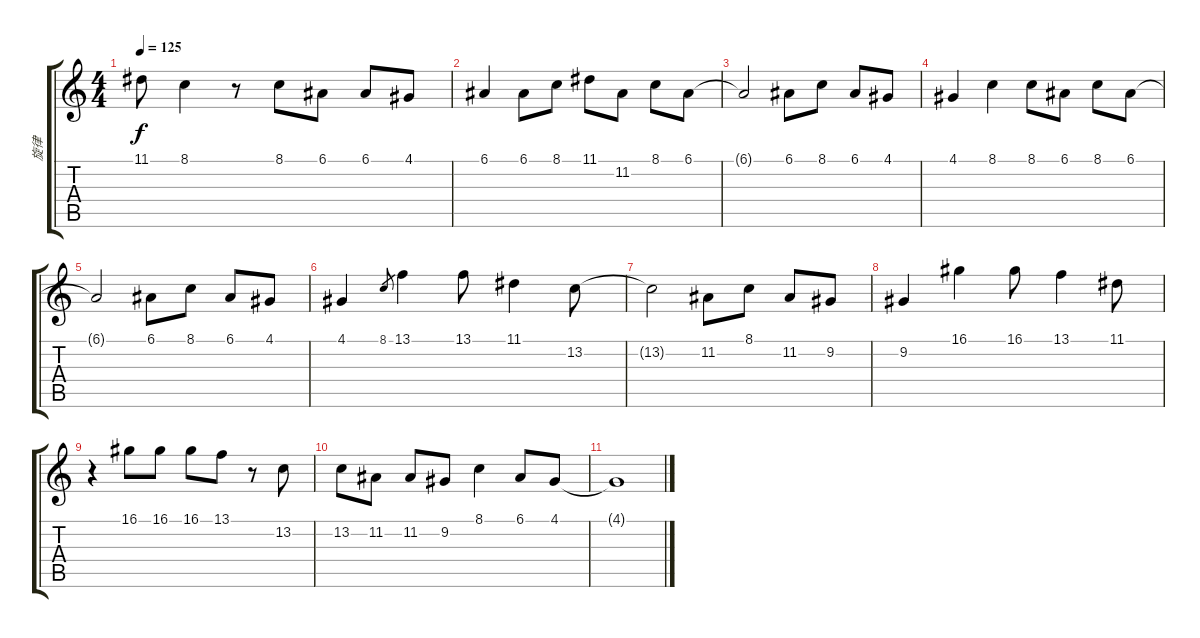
\track ("旋律" "旋律") {instrument flute}
\staff {score tabs}
\tuning (E4 B3 G3 D3 A2 E2) {hide}
\ts (4 4)
\tempo 125
\clef g2
\ks c
11.1{t}.8{dy f} 8.1.4 r.8 8.1.8 6.1.8 6.1.8 4.1.8 |
6.1.4 6.1.8 8.1.8 11.1.8 11.2.8 8.1.8 6.1.8 |
6.1{t}.2 6.1.8 8.1.8 6.1.8 4.1.8 |
4.1.4 8.1.4 8.1.8 6.1.8 8.1.8 6.1.8 |
6.1{t}.2 6.1.8 8.1.8 6.1.8 4.1.8 |
4.1.4 8.1.8{gr} 13.1.4 13.1.8 11.1.4 13.2.8 |
13.2{t}.2 11.2.8 8.1.8 11.2.8 9.2.8 |
9.2.4 16.1.4 16.1.8 13.1.4 11.1.8 |
r.4 16.1.8 16.1.8 16.1.8 13.1.8 r.8 13.2.8 |
13.2.8 11.2.8 11.2.8 9.2.8 8.1.4 6.1.8 4.1.8 |
4.1{t}.1
